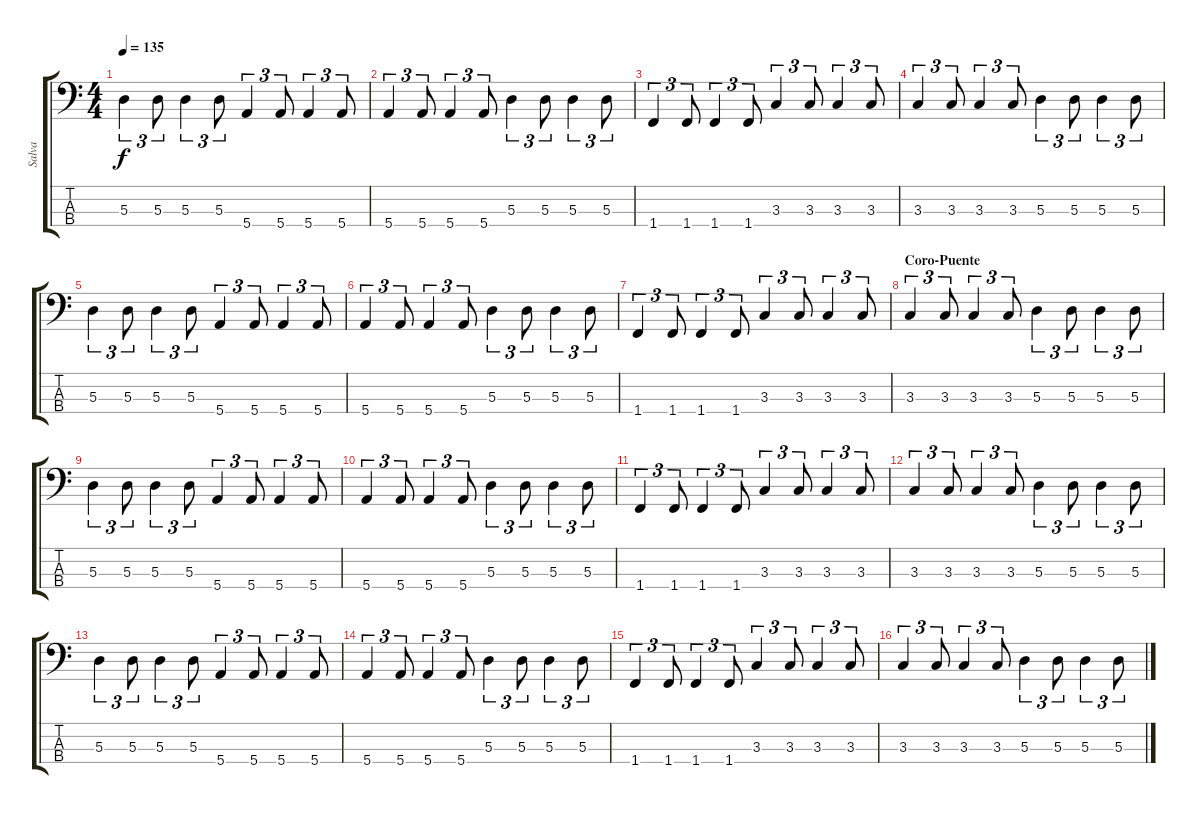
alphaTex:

\track ("Salva" "Salva") {instrument electricbassfinger}
\staff {score tabs}
\tuning (G2 D2 A1 E1) {hide}
\ts (4 4)
\tempo 135
\clef f4
\ks c
5.3.4{tu (3 2) dy f} 5.3.8{tu (3 2)} 5.3.4{tu (3 2)} 5.3.8{tu (3 2)} 5.4.4{tu (3 2)} 5.4.8{tu (3 2)} 5.4.4{tu (3 2)} 5.4.8{tu (3 2)} |
5.4.4{tu (3 2)} 5.4.8{tu (3 2)} 5.4.4{tu (3 2)} 5.4.8{tu (3 2)} 5.3.4{tu (3 2)} 5.3.8{tu (3 2)} 5.3.4{tu (3 2)} 5.3.8{tu (3 2)} |
1.4.4{tu (3 2)} 1.4.8{tu (3 2)} 1.4.4{tu (3 2)} 1.4.8{tu (3 2)} 3.3.4{tu (3 2)} 3.3.8{tu (3 2)} 3.3.4{tu (3 2)} 3.3.8{tu (3 2)} |
3.3.4{tu (3 2)} 3.3.8{tu (3 2)} 3.3.4{tu (3 2)} 3.3.8{tu (3 2)} 5.3.4{tu (3 2)} 5.3.8{tu (3 2)} 5.3.4{tu (3 2)} 5.3.8{tu (3 2)} |
5.3.4{tu (3 2)} 5.3.8{tu (3 2)} 5.3.4{tu (3 2)} 5.3.8{tu (3 2)} 5.4.4{tu (3 2)} 5.4.8{tu (3 2)} 5.4.4{tu (3 2)} 5.4.8{tu (3 2)} |
5.4.4{tu (3 2)} 5.4.8{tu (3 2)} 5.4.4{tu (3 2)} 5.4.8{tu (3 2)} 5.3.4{tu (3 2)} 5.3.8{tu (3 2)} 5.3.4{tu (3 2)} 5.3.8{tu (3 2)} |
1.4.4{tu (3 2)} 1.4.8{tu (3 2)} 1.4.4{tu (3 2)} 1.4.8{tu (3 2)} 3.3.4{tu (3 2)} 3.3.8{tu (3 2)} 3.3.4{tu (3 2)} 3.3.8{tu (3 2)} |
\section ("" "Coro-Puente")
3.3.4{tu (3 2)} 3.3.8{tu (3 2)} 3.3.4{tu (3 2)} 3.3.8{tu (3 2)} 5.3.4{tu (3 2)} 5.3.8{tu (3 2)} 5.3.4{tu (3 2)} 5.3.8{tu (3 2)} |
5.3.4{tu (3 2)} 5.3.8{tu (3 2)} 5.3.4{tu (3 2)} 5.3.8{tu (3 2)} 5.4.4{tu (3 2)} 5.4.8{tu (3 2)} 5.4.4{tu (3 2)} 5.4.8{tu (3 2)} |
5.4.4{tu (3 2)} 5.4.8{tu (3 2)} 5.4.4{tu (3 2)} 5.4.8{tu (3 2)} 5.3.4{tu (3 2)} 5.3.8{tu (3 2)} 5.3.4{tu (3 2)} 5.3.8{tu (3 2)} |
1.4.4{tu (3 2)} 1.4.8{tu (3 2)} 1.4.4{tu (3 2)} 1.4.8{tu (3 2)} 3.3.4{tu (3 2)} 3.3.8{tu (3 2)} 3.3.4{tu (3 2)} 3.3.8{tu (3 2)} |
3.3.4{tu (3 2)} 3.3.8{tu (3 2)} 3.3.4{tu (3 2)} 3.3.8{tu (3 2)} 5.3.4{tu (3 2)} 5.3.8{tu (3 2)} 5.3.4{tu (3 2)} 5.3.8{tu (3 2)} |
5.3.4{tu (3 2)} 5.3.8{tu (3 2)} 5.3.4{tu (3 2)} 5.3.8{tu (3 2)} 5.4.4{tu (3 2)} 5.4.8{tu (3 2)} 5.4.4{tu (3 2)} 5.4.8{tu (3 2)} |
5.4.4{tu (3 2)} 5.4.8{tu (3 2)} 5.4.4{tu (3 2)} 5.4.8{tu (3 2)} 5.3.4{tu (3 2)} 5.3.8{tu (3 2)} 5.3.4{tu (3 2)} 5.3.8{tu (3 2)} |
1.4.4{tu (3 2)} 1.4.8{tu (3 2)} 1.4.4{tu (3 2)} 1.4.8{tu (3 2)} 3.3.4{tu (3 2)} 3.3.8{tu (3 2)} 3.3.4{tu (3 2)} 3.3.8{tu (3 2)} |
3.3.4{tu (3 2)} 3.3.8{tu (3 2)} 3.3.4{tu (3 2)} 3.3.8{tu (3 2)} 5.3.4{tu (3 2)} 5.3.8{tu (3 2)} 5.3.4{tu (3 2)} 5.3.8{tu (3 2)}
